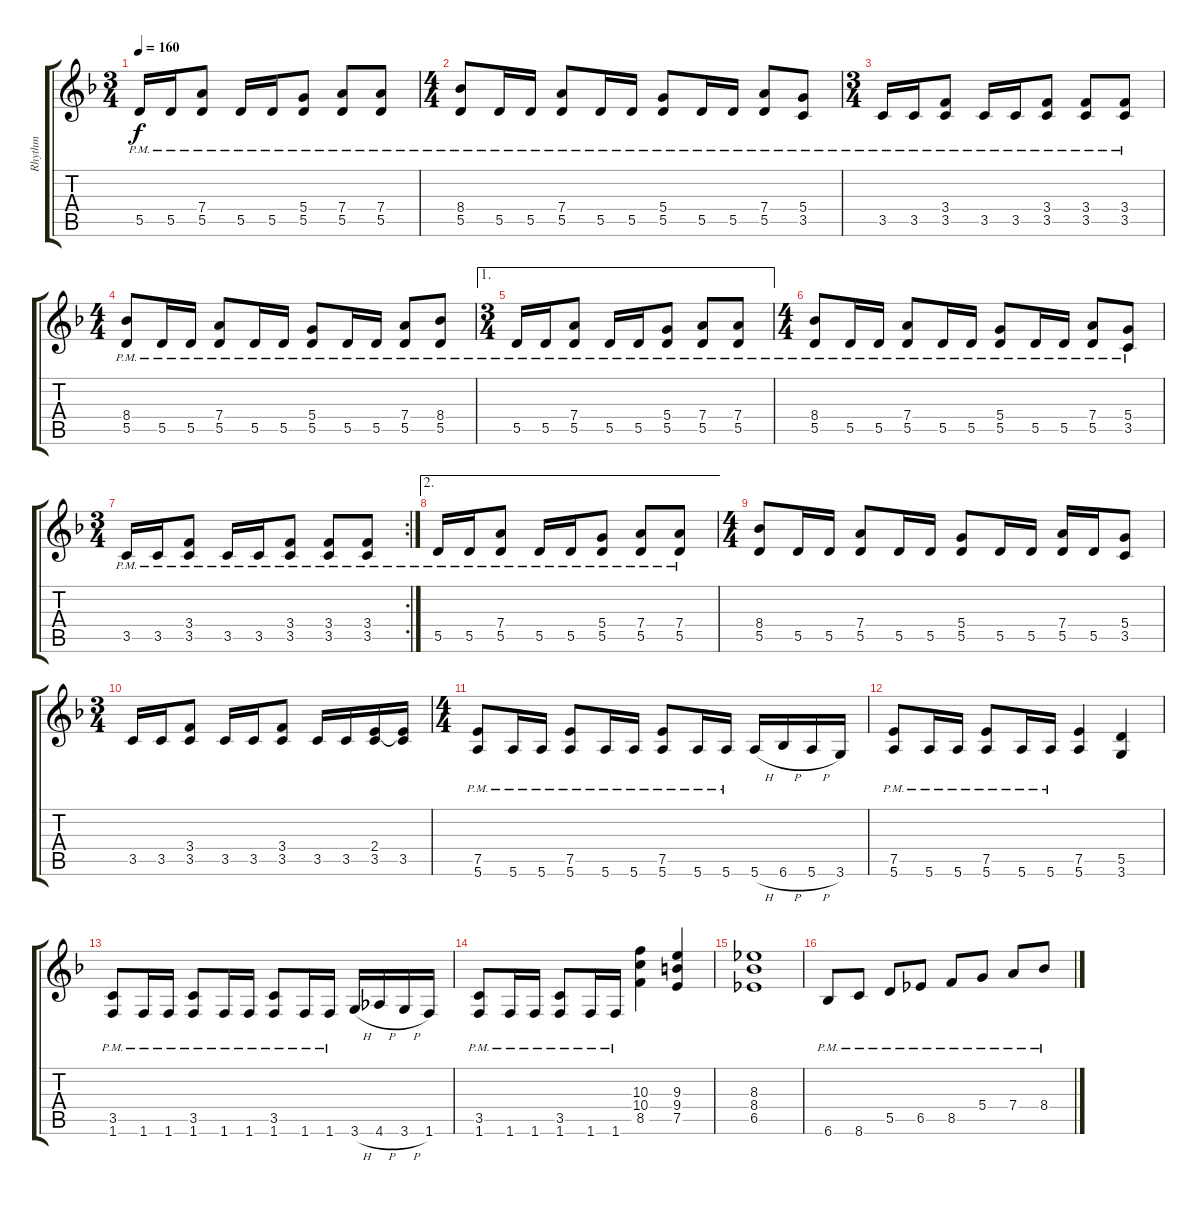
\track ("Rhythm" "Rhythm") {instrument overdrivenguitar}
\staff {score tabs}
\tuning (E4 B3 G3 D3 A2 E2) {hide}
\ts (3 4)
\tempo 160
\clef g2
\ks f
5.5{pm}.16{dy f} 5.5{pm}.16 (7.4{pm} 5.5{pm}).8 5.5{pm}.16 5.5{pm}.16 (5.4{pm} 5.5{pm}).8 (7.4{pm} 5.5{pm}).8 (7.4{pm} 5.5{pm}).8 |
\ts (4 4)
(8.4{pm} 5.5{pm}).8 5.5{pm}.16 5.5{pm}.16 (7.4{pm} 5.5{pm}).8 5.5{pm}.16 5.5{pm}.16 (5.4{pm} 5.5{pm}).8 5.5{pm}.16 5.5{pm}.16 (7.4{pm} 5.5{pm}).8 (5.4{pm} 3.5{pm}).8 |
\ts (3 4)
3.5{pm}.16 3.5{pm}.16 (3.4{pm} 3.5{pm}).8 3.5{pm}.16 3.5{pm}.16 (3.4{pm} 3.5{pm}).8 (3.4{pm} 3.5{pm}).8 (3.4{pm} 3.5{pm}).8 |
\ts (4 4)
(8.4{pm} 5.5{pm}).8 5.5{pm}.16 5.5{pm}.16 (7.4{pm} 5.5{pm}).8 5.5{pm}.16 5.5{pm}.16 (5.4{pm} 5.5{pm}).8 5.5{pm}.16 5.5{pm}.16 (7.4{pm} 5.5{pm}).8 (8.4{pm} 5.5{pm}).8 |
\ae 1
\ts (3 4)
5.5{pm}.16 5.5{pm}.16 (7.4{pm} 5.5{pm}).8 5.5{pm}.16 5.5{pm}.16 (5.4{pm} 5.5{pm}).8 (7.4{pm} 5.5{pm}).8 (7.4{pm} 5.5{pm}).8 |
\ts (4 4)
(8.4{pm} 5.5{pm}).8 5.5{pm}.16 5.5{pm}.16 (7.4{pm} 5.5{pm}).8 5.5{pm}.16 5.5{pm}.16 (5.4{pm} 5.5{pm}).8 5.5{pm}.16 5.5{pm}.16 (7.4{pm} 5.5{pm}).8 (5.4{pm} 3.5{pm}).8 |
\rc 2
\ts (3 4)
3.5{pm}.16 3.5{pm}.16 (3.4{pm} 3.5{pm}).8 3.5{pm}.16 3.5{pm}.16 (3.4{pm} 3.5{pm}).8 (3.4{pm} 3.5{pm}).8 (3.4{pm} 3.5{pm}).8 |
\ae 2
5.5{pm}.16 5.5{pm}.16 (7.4{pm} 5.5{pm}).8 5.5{pm}.16 5.5{pm}.16 (5.4{pm} 5.5{pm}).8 (7.4{pm} 5.5{pm}).8 (7.4{pm} 5.5{pm}).8 |
\ts (4 4)
(8.4 5.5).8 5.5.16 5.5.16 (7.4 5.5).8 5.5.16 5.5.16 (5.4 5.5).8 5.5.16 5.5.16 (7.4 5.5).16 5.5.16 (5.4 3.5).8 |
\ts (3 4)
3.5.16 3.5.16 (3.4 3.5).8 3.5.16 3.5.16 (3.4 3.5).8 3.5.16 3.5.16 (2.4 3.5).16 (2.4{t} 3.5).16 |
\ts (4 4)
(7.5{pm} 5.6{pm}).8 5.6{pm}.16 5.6{pm}.16 (7.5{pm} 5.6{pm}).8 5.6{pm}.16 5.6{pm}.16 (7.5{pm} 5.6{pm}).8 5.6{pm}.16 5.6{pm}.16 5.6{h}.16 6.6{h}.16 5.6{h}.16 3.6.16 |
(7.5{pm} 5.6{pm}).8 5.6{pm}.16 5.6{pm}.16 (7.5{pm} 5.6{pm}).8 5.6{pm}.16 5.6{pm}.16 (7.5 5.6).4 (5.5 3.6).4 |
(3.5{pm} 1.6{pm}).8 1.6{pm}.16 1.6{pm}.16 (3.5{pm} 1.6{pm}).8 1.6{pm}.16 1.6{pm}.16 (3.5{pm} 1.6{pm}).8 1.6{pm}.16 1.6{pm}.16 3.6{h}.16 4.6{h}.16 3.6{h}.16 1.6.16 |
(3.5{pm} 1.6{pm}).8 1.6{pm}.16 1.6{pm}.16 (3.5{pm} 1.6{pm}).8 1.6{pm}.16 1.6{pm}.16 (10.3 10.4 8.5).4 (9.3 9.4 7.5).4 |
(8.3 8.4 6.5).1 |
6.6{pm}.8 8.6{pm}.8 5.5{pm}.8 6.5{pm}.8 8.5{pm}.8 5.4{pm}.8 7.4{pm}.8 8.4{pm}.8
